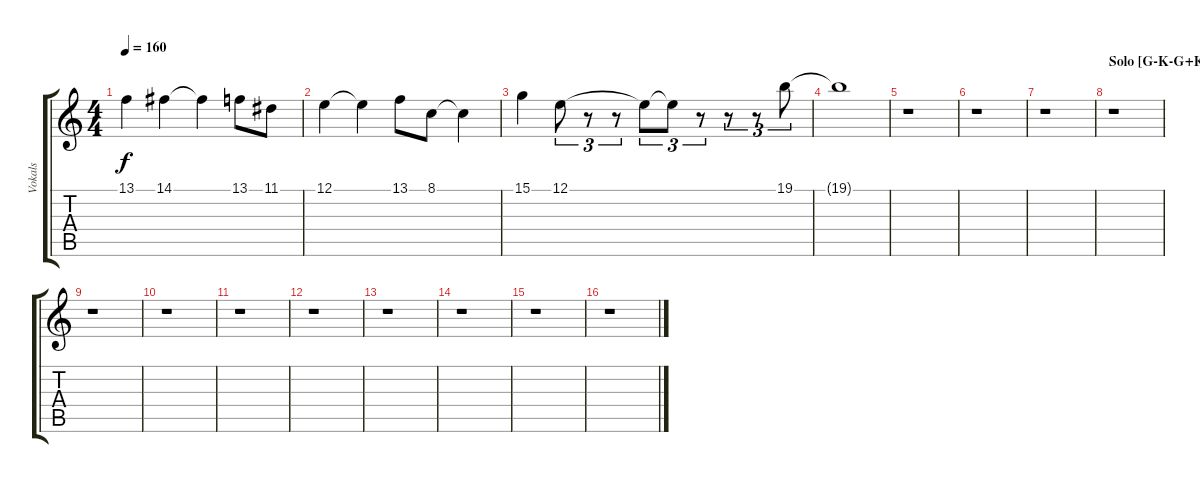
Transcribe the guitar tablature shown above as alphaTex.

\track ("Vokals" "Vokals") {instrument violin}
\staff {score tabs}
\tuning (E4 B3 G3 D3 A2 E2) {hide}
\ts (4 4)
\tempo 160
\clef g2
\ks c
13.1.4{dy f} 14.1.4 14.1{t}.4 13.1.8 11.1.8 |
12.1.4 12.1{t}.4 13.1.8 8.1.8 8.1{t}.4 |
15.1.4 12.1.8{tu (3 2)} r.8{tu (3 2)} r.8{tu (3 2)} 12.1{t}.8{tu (3 2)} 12.1{t}.8{tu (3 2)} r.8{tu (3 2)} r.8{tu (3 2)} r.8{tu (3 2)} 19.1.8{tu (3 2)} |
19.1{t}.1 |
r.1 |
r.1 |
r.1 |
\section ("" "Solo [G-K-G+K]")
r.1 |
r.1 |
r.1 |
r.1 |
r.1 |
r.1 |
r.1 |
r.1 |
r.1
